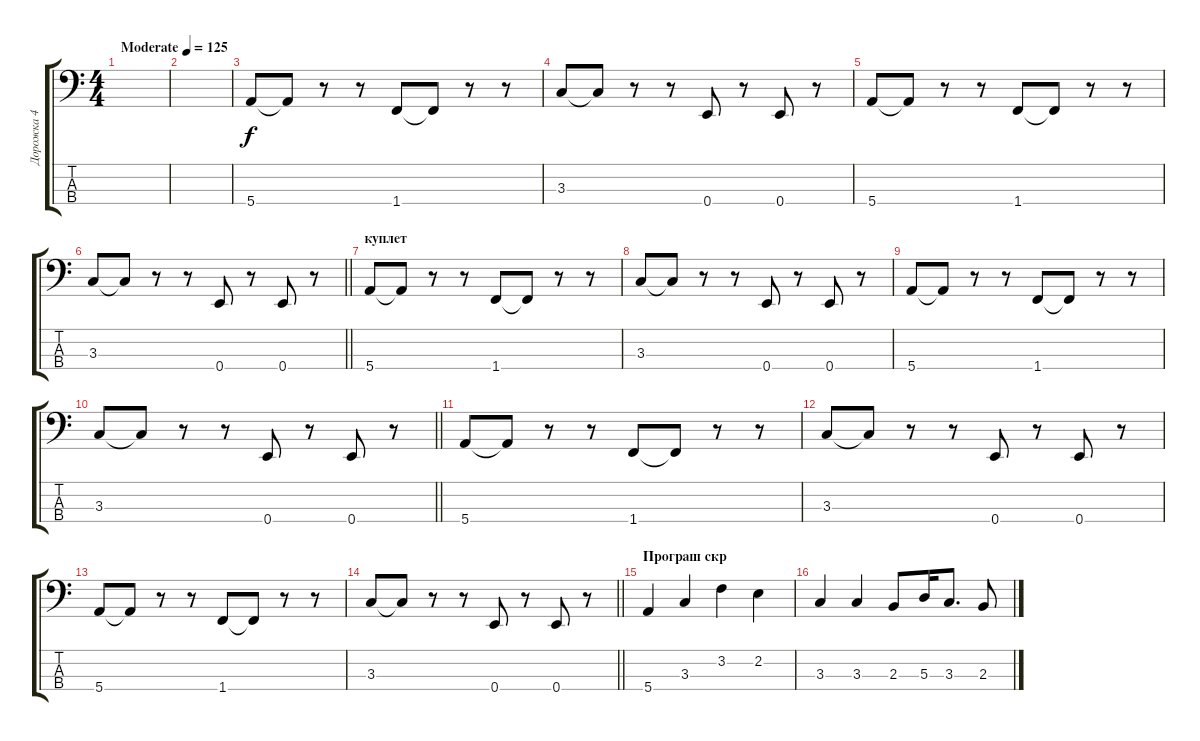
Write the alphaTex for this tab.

\track ("Дорожка 4" "Дорожка 4") {instrument electricbasspick}
\staff {score tabs}
\tuning (G2 D2 A1 E1) {hide}
\ts (4 4)
\tempo (125 "Moderate")
\clef f4
\ks c
|
|
5.4.8 5.4{t}.8 r.8 r.8 1.4.8 1.4{t}.8 r.8 r.8 |
3.3.8 3.3{t}.8 r.8 r.8 0.4.8 r.8 0.4.8 r.8 |
5.4.8 5.4{t}.8 r.8 r.8 1.4.8 1.4{t}.8 r.8 r.8 |
\barLineRight lightlight
3.3.8 3.3{t}.8 r.8 r.8 0.4.8 r.8 0.4.8 r.8 |
\section ("" "куплет")
5.4.8 5.4{t}.8 r.8 r.8 1.4.8 1.4{t}.8 r.8 r.8 |
3.3.8 3.3{t}.8 r.8 r.8 0.4.8 r.8 0.4.8 r.8 |
5.4.8 5.4{t}.8 r.8 r.8 1.4.8 1.4{t}.8 r.8 r.8 |
\barLineRight lightlight
3.3.8 3.3{t}.8 r.8 r.8 0.4.8 r.8 0.4.8 r.8 |
5.4.8 5.4{t}.8 r.8 r.8 1.4.8 1.4{t}.8 r.8 r.8 |
3.3.8 3.3{t}.8 r.8 r.8 0.4.8 r.8 0.4.8 r.8 |
5.4.8 5.4{t}.8 r.8 r.8 1.4.8 1.4{t}.8 r.8 r.8 |
\barLineRight lightlight
3.3.8 3.3{t}.8 r.8 r.8 0.4.8 r.8 0.4.8 r.8 |
\section ("" "Програш скр")
5.4.4 3.3.4 3.2.4 2.2.4 |
3.3.4 3.3.4 2.3.8 5.3.16 3.3.8{d} 2.3.8
